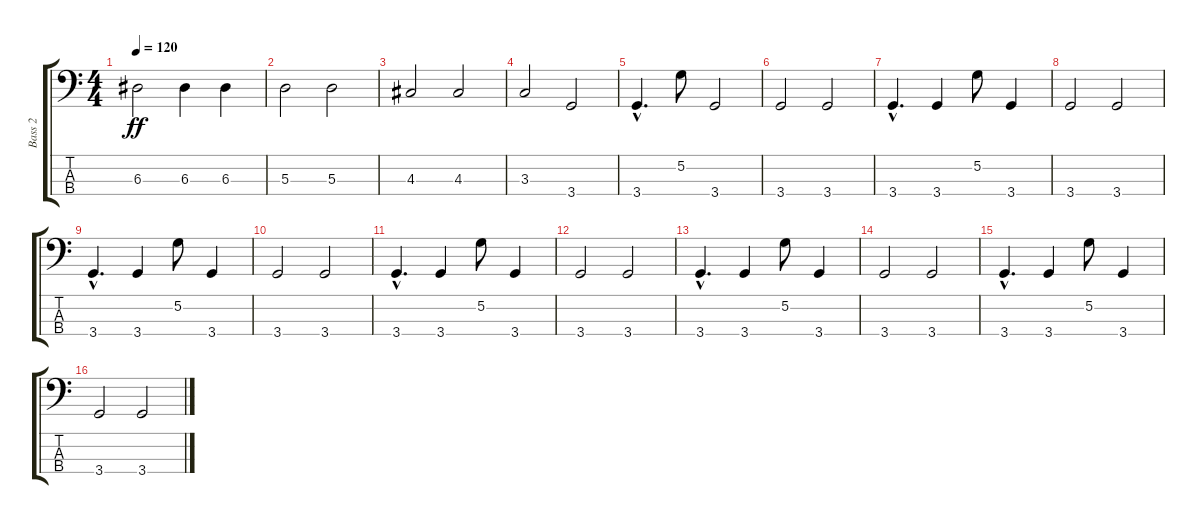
\track ("Bass 2" "Bass 2") {instrument electricbassfinger}
\staff {score tabs}
\tuning (G2 D2 A1 E1) {hide}
\ts (4 4)
\tempo 120
\clef f4
\ks c
6.3.2{dy ff} 6.3.4 6.3.4 |
5.3.2 5.3.2 |
4.3.2 4.3.2 |
3.3.2 3.4.2 |
3.4{hac}.4{d} 5.2.8 3.4.2 |
3.4.2 3.4.2 |
3.4{hac}.4{d} 3.4.4 5.2.8 3.4.4 |
3.4.2 3.4.2 |
3.4{hac}.4{d} 3.4.4 5.2.8 3.4.4 |
3.4.2 3.4.2 |
3.4{hac}.4{d} 3.4.4 5.2.8 3.4.4 |
3.4.2 3.4.2 |
3.4{hac}.4{d} 3.4.4 5.2.8 3.4.4 |
3.4.2 3.4.2 |
3.4{hac}.4{d} 3.4.4 5.2.8 3.4.4 |
3.4.2 3.4.2
